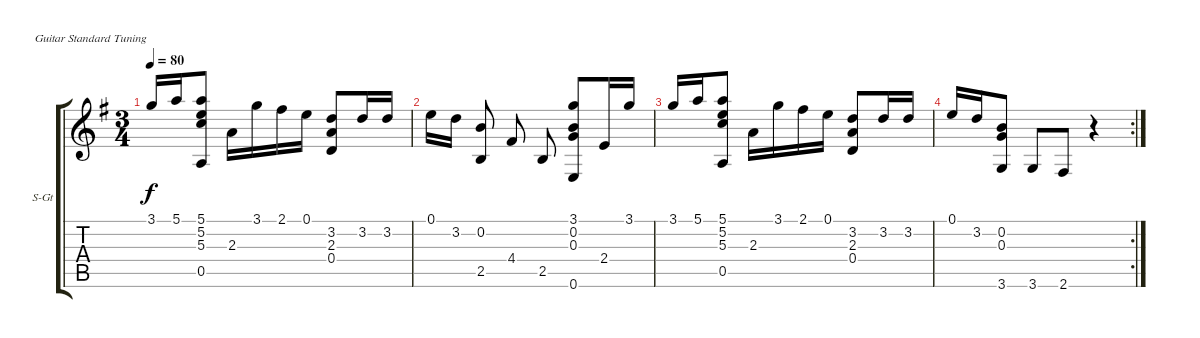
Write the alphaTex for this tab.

\bracketExtendMode groupsimilarinstruments
\firstSystemTrackNameOrientation horizontal
\otherSystemsTrackNameOrientation horizontal
\track ("Track 1" "S-Gt") {instrument acousticguitarsteel}
\staff {score tabs}
\tuning (E4 B3 G3 D3 A2 E2)
\ts (3 4)
\tempo 80
\clef g2
\ks g
3.1.16{dy f} 5.1.16 (5.1 5.2 5.3 0.5).8 2.3.16 3.1.16 2.1.16 0.1.16 (3.2 2.3 0.4).8 3.2.16 3.2.16 |
0.1.16 3.2.16{beam split} (0.2 2.5).8 4.4.8{beam split} 2.5.8 (3.1 0.2 0.3 0.6).8 2.4.16 3.1.16 |
3.1.16 5.1.16 (5.1 5.2 5.3 0.5).8 2.3.16 3.1.16 2.1.16 0.1.16 (3.2 2.3 0.4).8 3.2.16 3.2.16 |
\rc 2
0.1.16 3.2.16 (0.2 0.3 3.6).8 3.6.8 2.6.8 r.4
